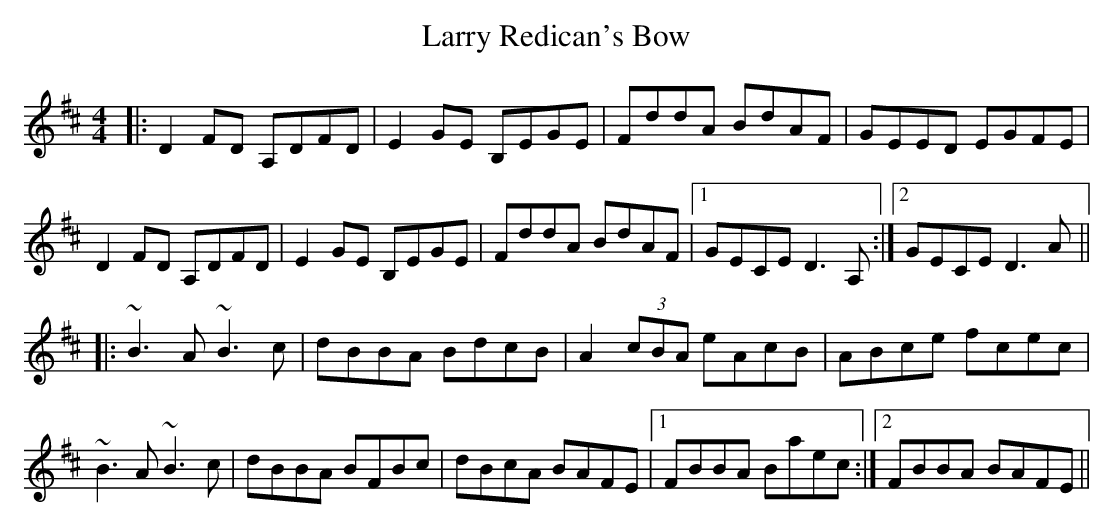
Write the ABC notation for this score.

X:1
T: Larry Redican's Bow
M: 4/4
L: 1/8
K: Dmaj
|:D2FD A,DFD|E2GE B,EGE|FddA BdAF|GEED EGFE|
D2FD A,DFD|E2GE B,EGE|FddA BdAF|1 GECE D3A,:|2 GECE D3A||
|:~B3A ~B3c|dBBA BdcB|A2 (3cBA eAcB|ABce fcec|
~B3A ~B3c|dBBA BFBc|dBcA BAFE|1 FBBA Baec:|2 FBBA BAFE||
